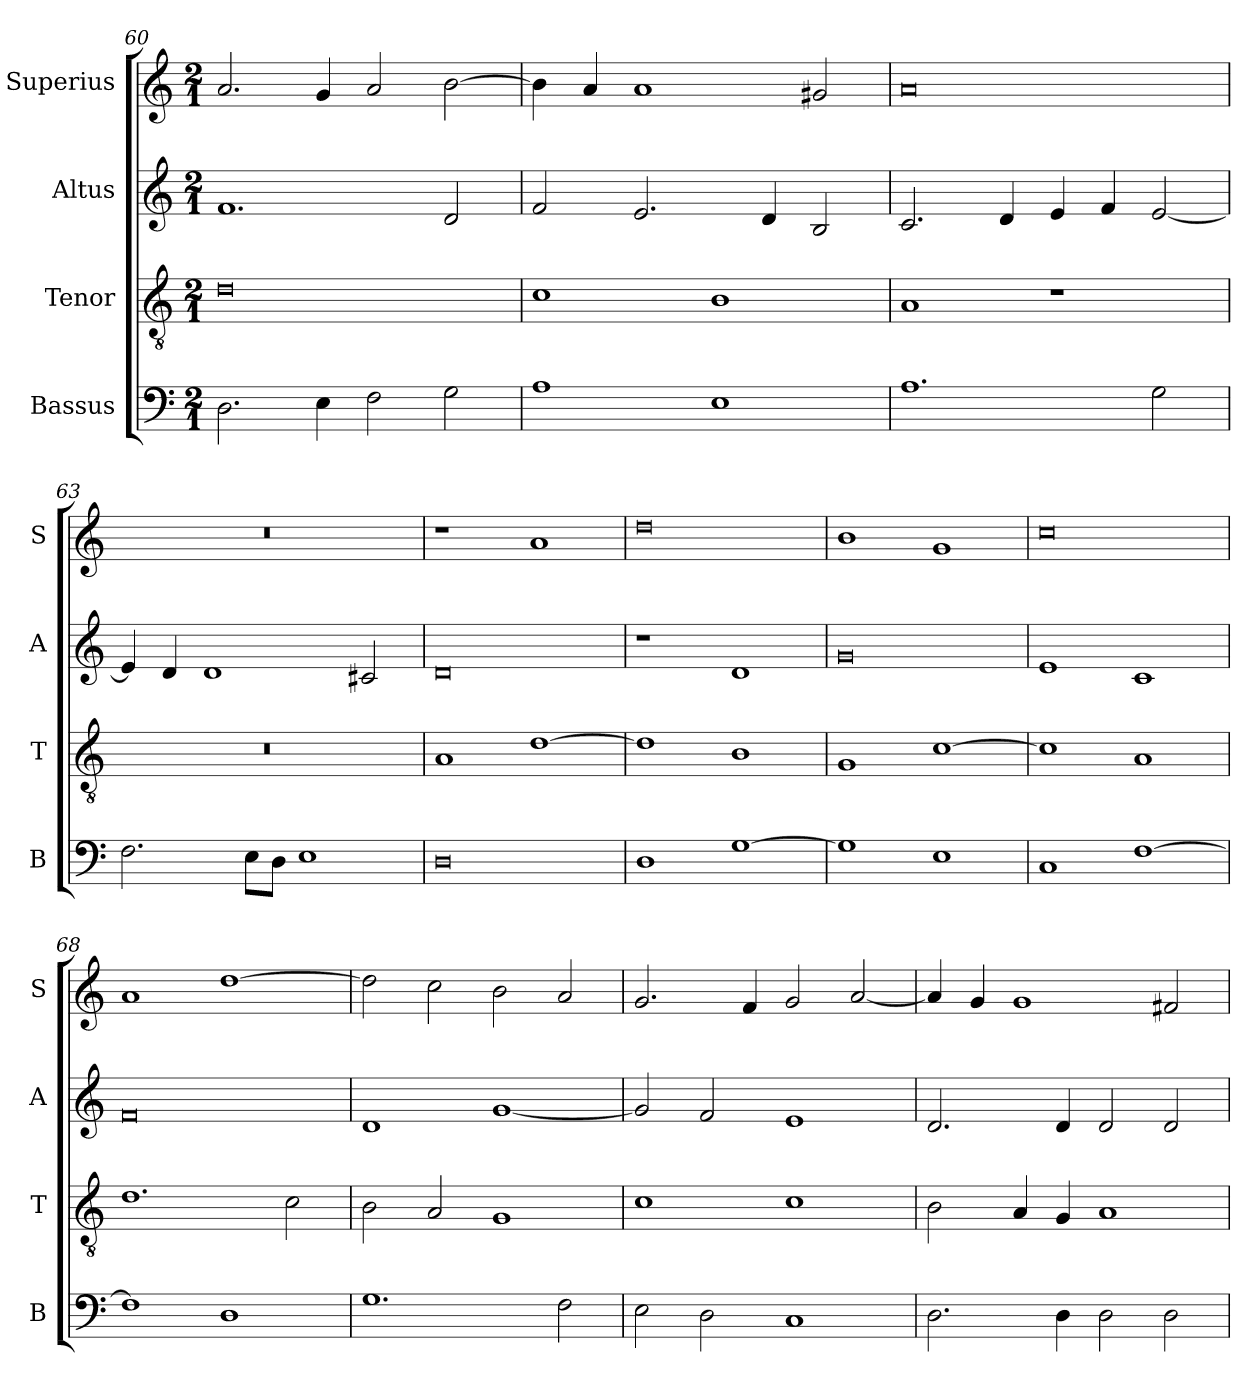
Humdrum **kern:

**kern	**kern	**kern	**kern
*part4	*part3	*part2	*part1
*staff4	*staff3	*staff2	*staff1
*I"Bassus	*I"Tenor	*I"Altus	*I"Superius
*I'B	*I'T	*I'A	*I'S
*clefF4	*clefGv2	*clefG2	*clefG2
*k[]	*k[]	*k[]	*k[]
*C:	*C:	*C:	*C:
*M2/1	*M2/1	*M2/1	*M2/1
=60	=60	=60	=60
2.D	0d	1.f	2.a
4E	.	.	4g
2F	.	.	2a
2G	.	2d	[2b
=61	=61	=61	=61
1A	1c	2f	4b]
.	.	.	4a
.	.	2.e	1a
1E	1B	.	.
.	.	4d	.
.	.	2B	2g#X
=62	=62	=62	=62
1.A	1A	2.c	0a
.	.	4d	.
.	1r	4e	.
.	.	4f	.
2G	.	[2e	.
=63	=63	=63	=63
2.F	0r	4e]	0r
.	.	4d	.
.	.	1d	.
8EL	.	.	.
8DJ	.	.	.
1E	.	.	.
.	.	2c#X	.
=64	=64	=64	=64
0D	1A	0d	1r
.	[1d	.	1a
=65	=65	=65	=65
1D	1d]	1r	0dd
[1G	1B	1d	.
=66	=66	=66	=66
1G]	1G	0g	1b
1E	[1c	.	1g
=67	=67	=67	=67
1C	1c]	1e	0cc
[1F	1A	1c	.
=68	=68	=68	=68
1F]	1.d	0f	1a
1D	.	.	[1dd
.	2c	.	.
=69	=69	=69	=69
1.G	2B	1d	2dd]
.	2A	.	2cc
.	1G	[1g	2b
2F	.	.	2a
=70	=70	=70	=70
2E	1c	2g]	2.g
2D	.	2f	.
.	.	.	4f
1C	1c	1e	2g
.	.	.	[2a
=71	=71	=71	=71
2.D	2B	2.d	4a]
.	.	.	4g
.	4A	.	1g
4D	4G	4d	.
2D	1A	2d	.
2D	.	2d	2f#X
=	=	=	=
*-	*-	*-	*-
